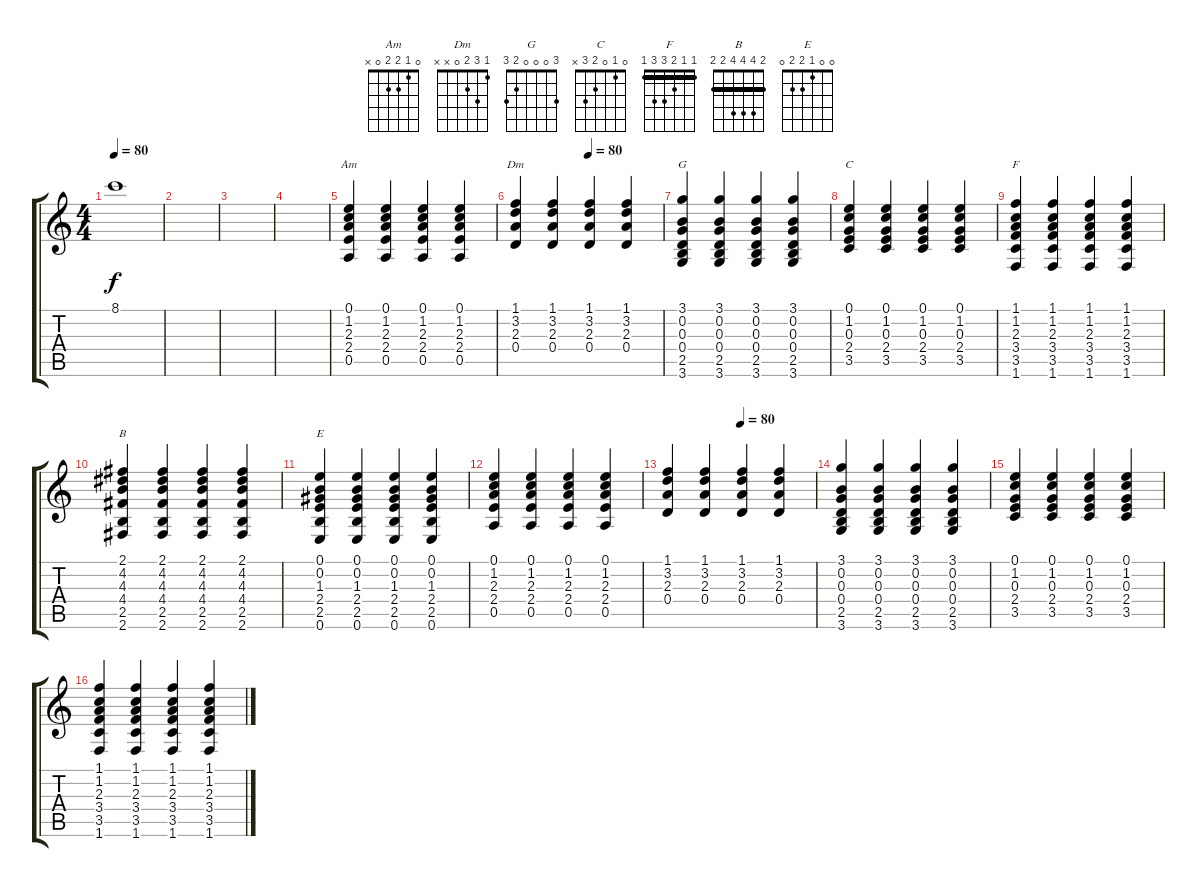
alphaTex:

\track "" {instrument acousticguitarsteel}
\staff {score tabs}
\tuning (E4 B3 G3 D3 A2 E2) {hide}
\chord ("Am" 0 1 2 2 0 x)
\chord ("Dm" 1 3 2 0 x x)
\chord ("G" 3 0 0 0 2 3)
\chord ("C" 0 1 0 2 3 x)
\chord ("F" 1 1 2 3 3 1) {barre 1}
\chord ("B" 2 4 4 4 2 2) {barre 2}
\chord ("E" 0 0 1 2 2 0)
\ts (4 4)
\tempo 80
\clef g2
\ks c
8.1.1{dy f volume 13 balance 8 instrument acousticguitarsteel} |
|
|
|
(0.1 1.2 2.3 2.4 0.5).4{ch "Am" volume 13 instrument acousticguitarsteel} (0.1 1.2 2.3 2.4 0.5).4 (0.1 1.2 2.3 2.4 0.5).4 (0.1 1.2 2.3 2.4 0.5).4 |
\tempo (80 0.5)
(1.1 3.2 2.3 0.4).4{ch "Dm"} (1.1 3.2 2.3 0.4).4 (1.1 3.2 2.3 0.4).4 (1.1 3.2 2.3 0.4).4 |
(3.1 0.2 0.3 0.4 2.5 3.6).4{ch "G"} (3.1 0.2 0.3 0.4 2.5 3.6).4 (3.1 0.2 0.3 0.4 2.5 3.6).4 (3.1 0.2 0.3 0.4 2.5 3.6).4 |
(0.1 1.2 0.3 2.4 3.5).4{ch "C"} (0.1 1.2 0.3 2.4 3.5).4 (0.1 1.2 0.3 2.4 3.5).4 (0.1 1.2 0.3 2.4 3.5).4 |
(1.1 1.2 2.3 3.4 3.5 1.6).4{ch "F"} (1.1 1.2 2.3 3.4 3.5 1.6).4 (1.1 1.2 2.3 3.4 3.5 1.6).4 (1.1 1.2 2.3 3.4 3.5 1.6).4 |
(2.1 4.2 4.3 4.4 2.5 2.6).4{ch "B"} (2.1 4.2 4.3 4.4 2.5 2.6).4 (2.1 4.2 4.3 4.4 2.5 2.6).4 (2.1 4.2 4.3 4.4 2.5 2.6).4 |
(0.1 0.2 1.3 2.4 2.5 0.6).4{ch "E"} (0.1 0.2 1.3 2.4 2.5 0.6).4 (0.1 0.2 1.3 2.4 2.5 0.6).4 (0.1 0.2 1.3 2.4 2.5 0.6).4 |
(0.1 1.2 2.3 2.4 0.5).4{instrument acousticguitarsteel} (0.1 1.2 2.3 2.4 0.5).4 (0.1 1.2 2.3 2.4 0.5).4 (0.1 1.2 2.3 2.4 0.5).4 |
\tempo (80 0.5)
(1.1 3.2 2.3 0.4).4 (1.1 3.2 2.3 0.4).4 (1.1 3.2 2.3 0.4).4 (1.1 3.2 2.3 0.4).4 |
(3.1 0.2 0.3 0.4 2.5 3.6).4 (3.1 0.2 0.3 0.4 2.5 3.6).4 (3.1 0.2 0.3 0.4 2.5 3.6).4 (3.1 0.2 0.3 0.4 2.5 3.6).4 |
(0.1 1.2 0.3 2.4 3.5).4 (0.1 1.2 0.3 2.4 3.5).4 (0.1 1.2 0.3 2.4 3.5).4 (0.1 1.2 0.3 2.4 3.5).4 |
(1.1 1.2 2.3 3.4 3.5 1.6).4 (1.1 1.2 2.3 3.4 3.5 1.6).4 (1.1 1.2 2.3 3.4 3.5 1.6).4 (1.1 1.2 2.3 3.4 3.5 1.6).4
